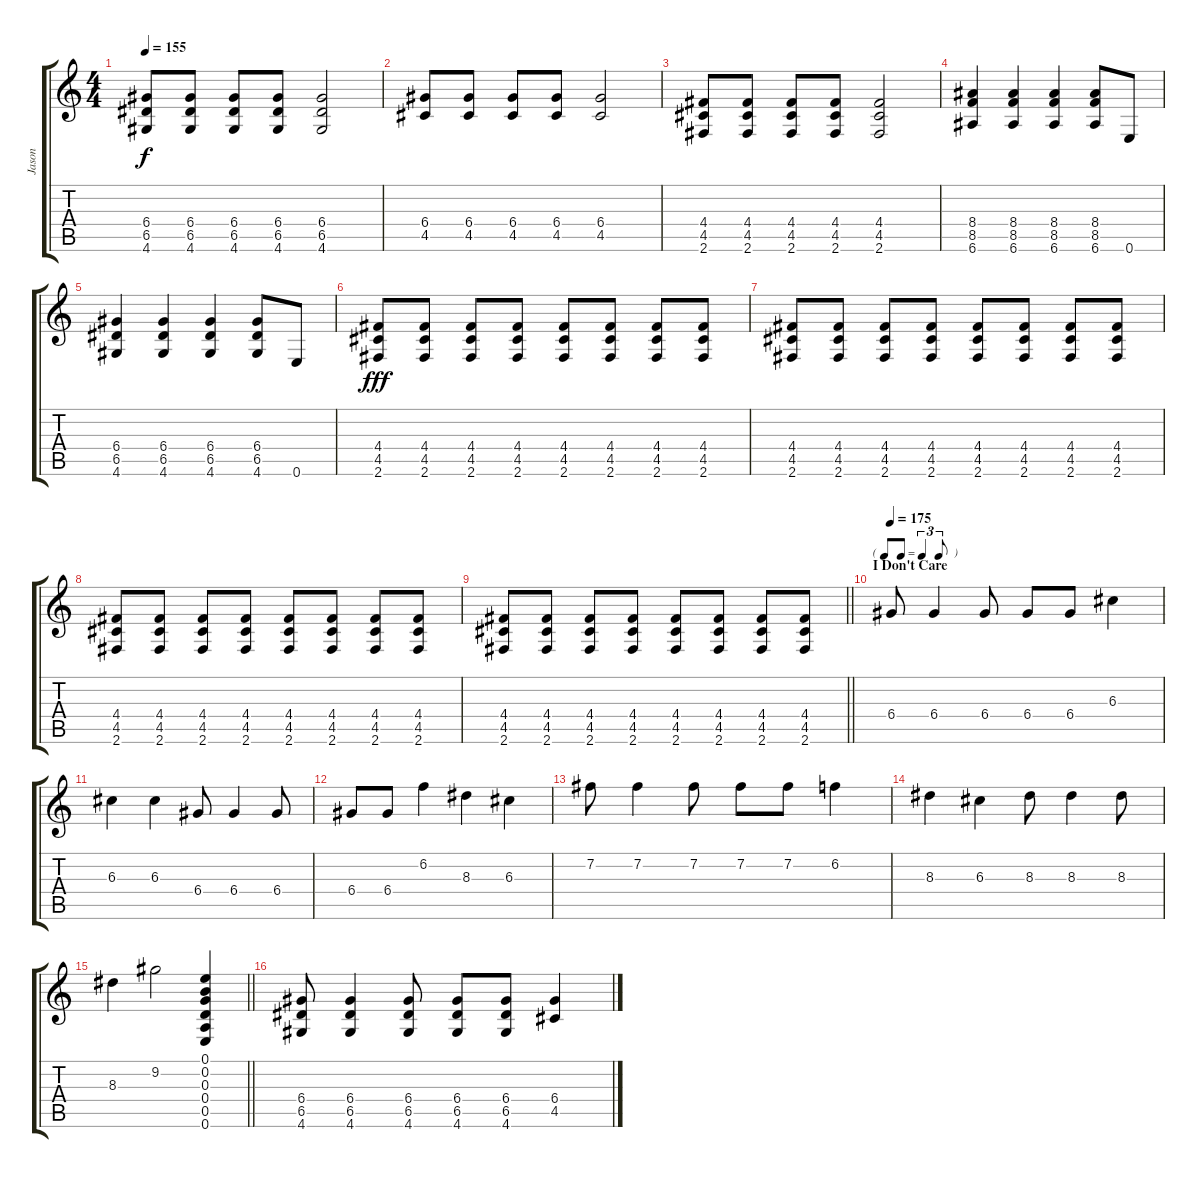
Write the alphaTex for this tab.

\track ("Jason" "Jason") {instrument overdrivenguitar}
\staff {score tabs}
\tuning (E4 B3 G3 D3 A2 E2) {hide}
\ts (4 4)
\tempo 155
\clef g2
\ks c
(6.4 6.5 4.6).8{dy f} (6.4 6.5 4.6).8 (6.4 6.5 4.6).8 (6.4 6.5 4.6).8 (6.4 6.5 4.6).2 |
(6.4 4.5).8 (6.4 4.5).8 (6.4 4.5).8 (6.4 4.5).8 (6.4 4.5).2 |
(4.4 4.5 2.6).8 (4.4 4.5 2.6).8 (4.4 4.5 2.6).8 (4.4 4.5 2.6).8 (4.4 4.5 2.6).2 |
(8.4 8.5 6.6).4 (8.4 8.5 6.6).4 (8.4 8.5 6.6).4 (8.4 8.5 6.6).8 0.6.8 |
(6.4 6.5 4.6).4 (6.4 6.5 4.6).4 (6.4 6.5 4.6).4 (6.4 6.5 4.6).8 0.6.8 |
(4.4 4.5 2.6).8{dy fff} (4.4 4.5 2.6).8 (4.4 4.5 2.6).8 (4.4 4.5 2.6).8 (4.4 4.5 2.6).8 (4.4 4.5 2.6).8 (4.4 4.5 2.6).8 (4.4 4.5 2.6).8 |
(4.4 4.5 2.6).8 (4.4 4.5 2.6).8 (4.4 4.5 2.6).8 (4.4 4.5 2.6).8 (4.4 4.5 2.6).8 (4.4 4.5 2.6).8 (4.4 4.5 2.6).8 (4.4 4.5 2.6).8 |
(4.4 4.5 2.6).8 (4.4 4.5 2.6).8 (4.4 4.5 2.6).8 (4.4 4.5 2.6).8 (4.4 4.5 2.6).8 (4.4 4.5 2.6).8 (4.4 4.5 2.6).8 (4.4 4.5 2.6).8 |
\barLineRight lightlight
(4.4 4.5 2.6).8 (4.4 4.5 2.6).8 (4.4 4.5 2.6).8 (4.4 4.5 2.6).8 (4.4 4.5 2.6).8 (4.4 4.5 2.6).8 (4.4 4.5 2.6).8 (4.4 4.5 2.6).8 |
\tf triplet8th
\section ("" "I Don't Care")
\tempo 175
6.4.8 6.4.4 6.4.8 6.4.8 6.4.8 6.3.4 |
6.3.4 6.3.4 6.4.8 6.4.4 6.4.8 |
6.4.8 6.4.8 6.2.4 8.3.4 6.3.4 |
7.2.8 7.2.4 7.2.8 7.2.8 7.2.8 6.2.4 |
8.3.4 6.3.4 8.3.8 8.3.4 8.3.8 |
\barLineRight lightlight
8.3.4 9.2.2 (0.1 0.2 0.3 0.4 0.5 0.6).4 |
(6.4 6.5 4.6).8 (6.4 6.5 4.6).4 (6.4 6.5 4.6).8 (6.4 6.5 4.6).8 (6.4 6.5 4.6).8 (6.4 4.5).4
